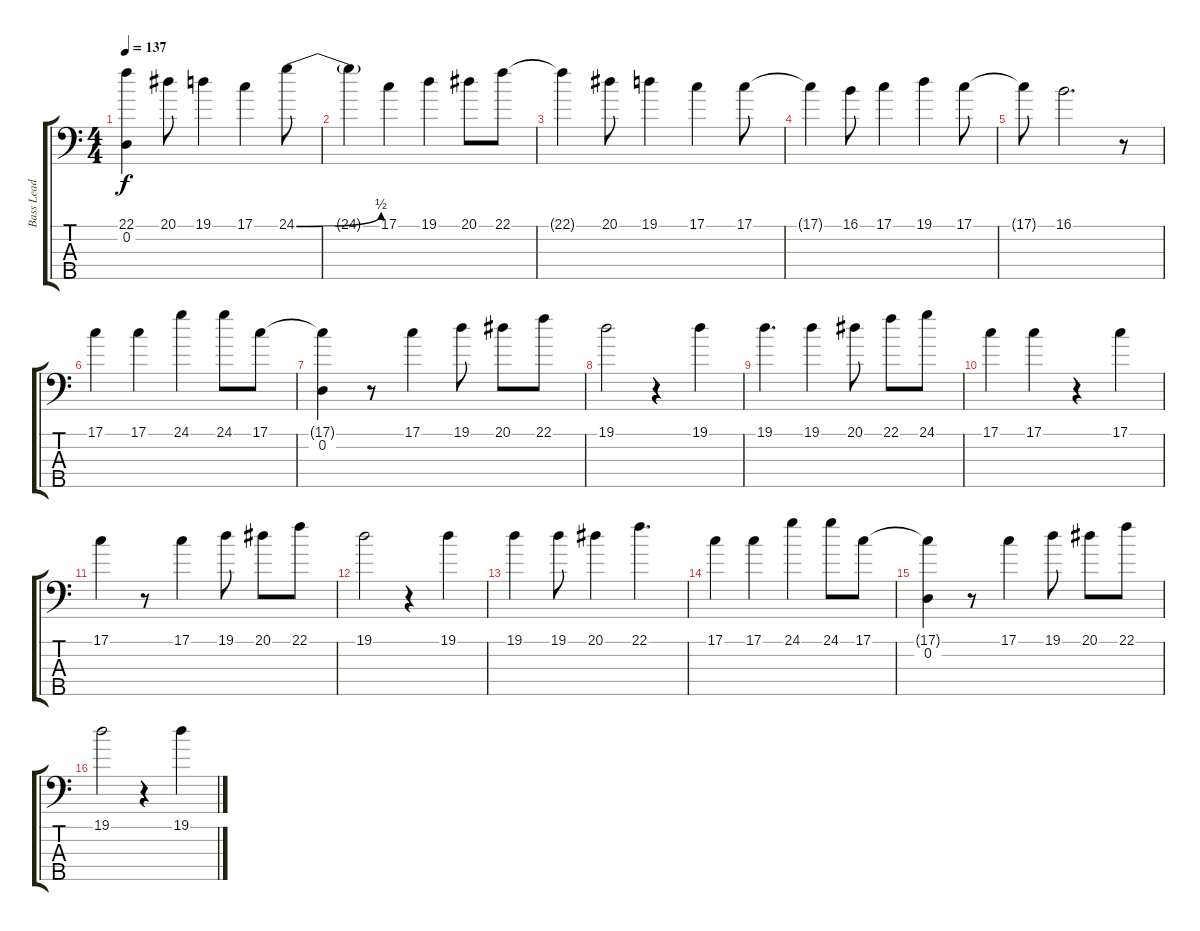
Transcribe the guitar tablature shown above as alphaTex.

\track ("Bass Lead" "Bass Lead") {instrument electricbassfinger}
\staff {score tabs}
\tuning (G2 D2 A1 E1 B0) {hide}
\ts (4 4)
\tempo 137
\clef f4
\ks c
(22.1{t} 0.2).4{dy f} 20.1.8 19.1.4 17.1.4 24.1{be (bend 0 0 60 2)}.8 |
24.1{t}.4 17.1.4 19.1.4 20.1.8 22.1.8 |
22.1{t}.4 20.1.8 19.1.4 17.1.4 17.1.8 |
17.1{t}.4 16.1.8 17.1.4 19.1.4 17.1.8 |
17.1{t}.8 16.1.2{d} r.8 |
17.1.4 17.1.4 24.1.4 24.1.8 17.1.8 |
(17.1{t} 0.2).4 r.8 17.1.4 19.1.8 20.1.8 22.1.8 |
19.1.2 r.4 19.1.4 |
19.1.4{d} 19.1.4 20.1.8 22.1.8 24.1.8 |
17.1.4 17.1.4 r.4 17.1.4 |
17.1.4 r.8 17.1.4 19.1.8 20.1.8 22.1.8 |
19.1.2 r.4 19.1.4 |
19.1.4 19.1.8 20.1.4 22.1.4{d} |
17.1.4 17.1.4 24.1.4 24.1.8 17.1.8 |
(17.1{t} 0.2).4 r.8 17.1.4 19.1.8 20.1.8 22.1.8 |
19.1.2 r.4 19.1.4
